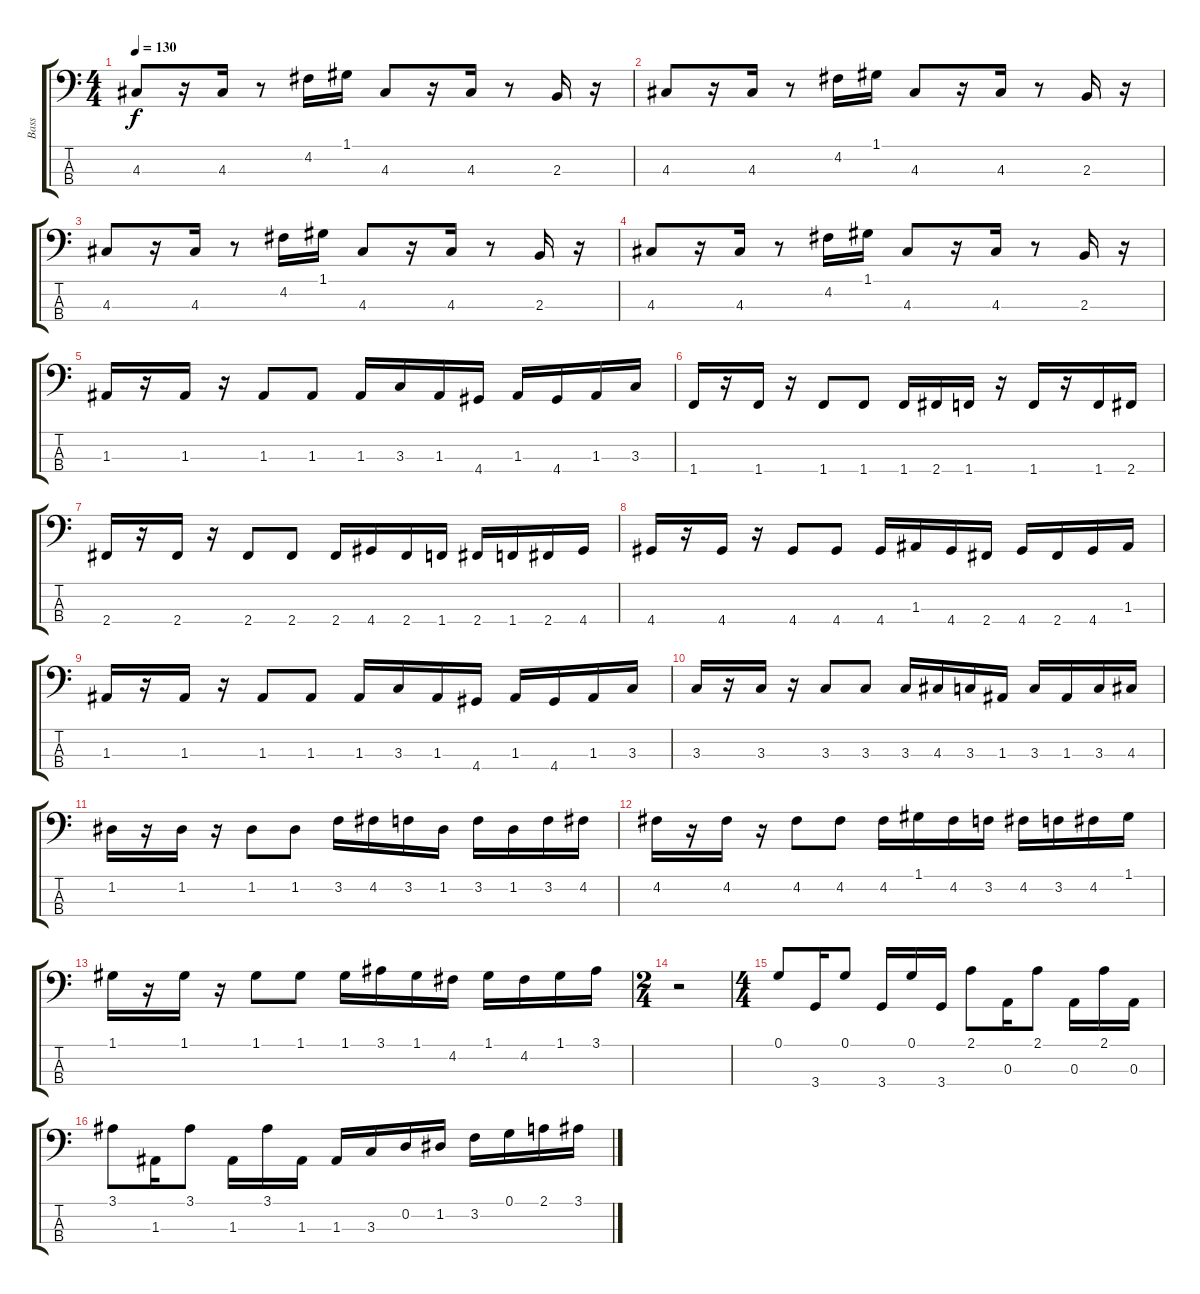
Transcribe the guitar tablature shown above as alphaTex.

\track ("Bass" "Bass") {instrument synthbass2}
\staff {score tabs}
\tuning (G2 D2 A1 E1) {hide}
\ts (4 4)
\tempo 130
\clef f4
\ks c
4.3.8{dy f} r.16 4.3.16 r.8 4.2.16 1.1.16 4.3.8 r.16 4.3.16 r.8 2.3.16 r.16 |
4.3.8 r.16 4.3.16 r.8 4.2.16 1.1.16 4.3.8 r.16 4.3.16 r.8 2.3.16 r.16 |
4.3.8 r.16 4.3.16 r.8 4.2.16 1.1.16 4.3.8 r.16 4.3.16 r.8 2.3.16 r.16 |
4.3.8 r.16 4.3.16 r.8 4.2.16 1.1.16 4.3.8 r.16 4.3.16 r.8 2.3.16 r.16 |
1.3.16 r.16 1.3.16 r.16 1.3.8 1.3.8 1.3.16 3.3.16 1.3.16 4.4.16 1.3.16 4.4.16 1.3.16 3.3.16 |
1.4.16 r.16 1.4.16 r.16 1.4.8 1.4.8 1.4.16 2.4.16 1.4.16 r.16 1.4.16 r.16 1.4.16 2.4.16 |
2.4.16 r.16 2.4.16 r.16 2.4.8 2.4.8 2.4.16 4.4.16 2.4.16 1.4.16 2.4.16 1.4.16 2.4.16 4.4.16 |
4.4.16 r.16 4.4.16 r.16 4.4.8 4.4.8 4.4.16 1.3.16 4.4.16 2.4.16 4.4.16 2.4.16 4.4.16 1.3.16 |
1.3.16 r.16 1.3.16 r.16 1.3.8 1.3.8 1.3.16 3.3.16 1.3.16 4.4.16 1.3.16 4.4.16 1.3.16 3.3.16 |
3.3.16 r.16 3.3.16 r.16 3.3.8 3.3.8 3.3.16 4.3.16 3.3.16 1.3.16 3.3.16 1.3.16 3.3.16 4.3.16 |
1.2.16 r.16 1.2.16 r.16 1.2.8 1.2.8 3.2.16 4.2.16 3.2.16 1.2.16 3.2.16 1.2.16 3.2.16 4.2.16 |
4.2.16 r.16 4.2.16 r.16 4.2.8 4.2.8 4.2.16 1.1.16 4.2.16 3.2.16 4.2.16 3.2.16 4.2.16 1.1.16 |
1.1.16 r.16 1.1.16 r.16 1.1.8 1.1.8 1.1.16 3.1.16 1.1.16 4.2.16 1.1.16 4.2.16 1.1.16 3.1.16 |
\ts (2 4)
r.2 |
\ts (4 4)
0.1.8 3.4.16 0.1.8 3.4.16 0.1.16 3.4.16 2.1.8 0.3.16 2.1.8 0.3.16 2.1.16 0.3.16 |
3.1.8 1.3.16 3.1.8 1.3.16 3.1.16 1.3.16 1.3.16 3.3.16 0.2.16 1.2.16 3.2.16 0.1.16 2.1.16 3.1.16
